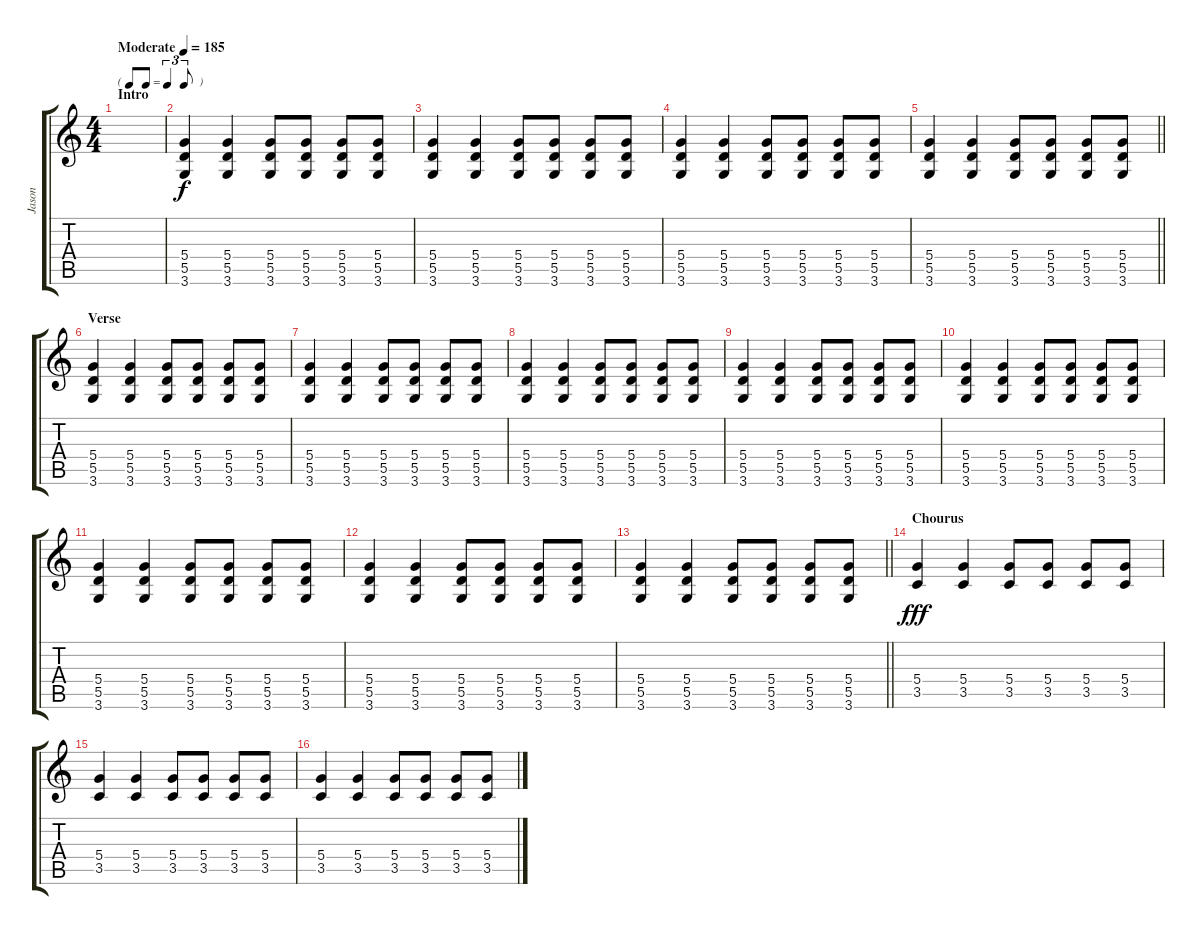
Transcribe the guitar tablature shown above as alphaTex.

\track ("Jason" "Jason") {instrument overdrivenguitar}
\staff {score tabs}
\tuning (E4 B3 G3 D3 A2 E2) {hide}
\ts (4 4)
\tf triplet8th
\section ("" "Intro")
\tempo (185 "Moderate")
\clef g2
\ks c
|
(5.4 5.5 3.6).4 (5.4 5.5 3.6).4 (5.4 5.5 3.6).8 (5.4 5.5 3.6).8 (5.4 5.5 3.6).8 (5.4 5.5 3.6).8 |
(5.4 5.5 3.6).4 (5.4 5.5 3.6).4 (5.4 5.5 3.6).8 (5.4 5.5 3.6).8 (5.4 5.5 3.6).8 (5.4 5.5 3.6).8 |
(5.4 5.5 3.6).4 (5.4 5.5 3.6).4 (5.4 5.5 3.6).8 (5.4 5.5 3.6).8 (5.4 5.5 3.6).8 (5.4 5.5 3.6).8 |
\barLineRight lightlight
(5.4 5.5 3.6).4 (5.4 5.5 3.6).4 (5.4 5.5 3.6).8 (5.4 5.5 3.6).8 (5.4 5.5 3.6).8 (5.4 5.5 3.6).8 |
\section ("" "Verse")
(5.4 5.5 3.6).4 (5.4 5.5 3.6).4 (5.4 5.5 3.6).8 (5.4 5.5 3.6).8 (5.4 5.5 3.6).8 (5.4 5.5 3.6).8 |
(5.4 5.5 3.6).4 (5.4 5.5 3.6).4 (5.4 5.5 3.6).8 (5.4 5.5 3.6).8 (5.4 5.5 3.6).8 (5.4 5.5 3.6).8 |
(5.4 5.5 3.6).4 (5.4 5.5 3.6).4 (5.4 5.5 3.6).8 (5.4 5.5 3.6).8 (5.4 5.5 3.6).8 (5.4 5.5 3.6).8 |
(5.4 5.5 3.6).4 (5.4 5.5 3.6).4 (5.4 5.5 3.6).8 (5.4 5.5 3.6).8 (5.4 5.5 3.6).8 (5.4 5.5 3.6).8 |
(5.4 5.5 3.6).4 (5.4 5.5 3.6).4 (5.4 5.5 3.6).8 (5.4 5.5 3.6).8 (5.4 5.5 3.6).8 (5.4 5.5 3.6).8 |
(5.4 5.5 3.6).4 (5.4 5.5 3.6).4 (5.4 5.5 3.6).8 (5.4 5.5 3.6).8 (5.4 5.5 3.6).8 (5.4 5.5 3.6).8 |
(5.4 5.5 3.6).4 (5.4 5.5 3.6).4 (5.4 5.5 3.6).8 (5.4 5.5 3.6).8 (5.4 5.5 3.6).8 (5.4 5.5 3.6).8 |
\barLineRight lightlight
(5.4 5.5 3.6).4 (5.4 5.5 3.6).4 (5.4 5.5 3.6).8 (5.4 5.5 3.6).8 (5.4 5.5 3.6).8 (5.4 5.5 3.6).8 |
\section ("" "Chourus")
(5.4 3.5).4{dy fff} (5.4 3.5).4 (5.4 3.5).8 (5.4 3.5).8 (5.4 3.5).8 (5.4 3.5).8 |
(5.4 3.5).4 (5.4 3.5).4 (5.4 3.5).8 (5.4 3.5).8 (5.4 3.5).8 (5.4 3.5).8 |
(5.4 3.5).4 (5.4 3.5).4 (5.4 3.5).8 (5.4 3.5).8 (5.4 3.5).8 (5.4 3.5).8
